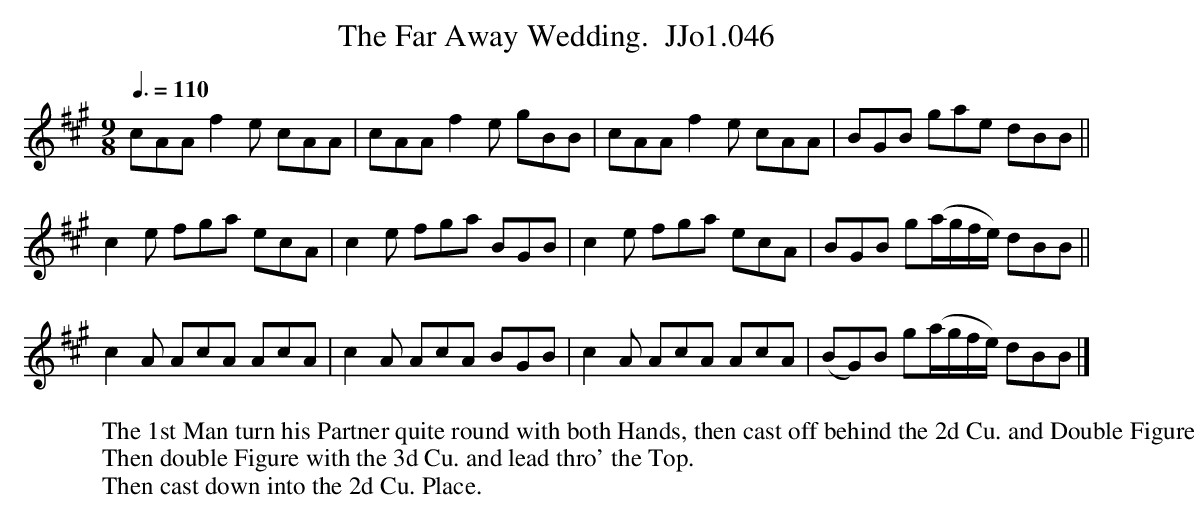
X:1
T:Far Away Wedding.  JJo1.046, The
M:9/8
L:1/8
Q:3/8=110
K:A
cAA f2e cAA | cAA f2e gBB | cAA f2e cAA | BGB gae dBB ||
c2e fga ecA | c2e fga BGB | c2e fga ecA | BGB g(a/g/f/e/) dBB ||
c2A AcA AcA | c2A AcA BGB | c2A AcA AcA | (BG)B g(a/g/f/e/) dBB |]
W:The 1st Man turn his Partner quite round with both Hands, then cast off behind the 2d Cu. and Double Figure with the 2d Cu.
W:Then double Figure with the 3d Cu. and lead thro' the Top.
W:Then cast down into the 2d Cu. Place.
